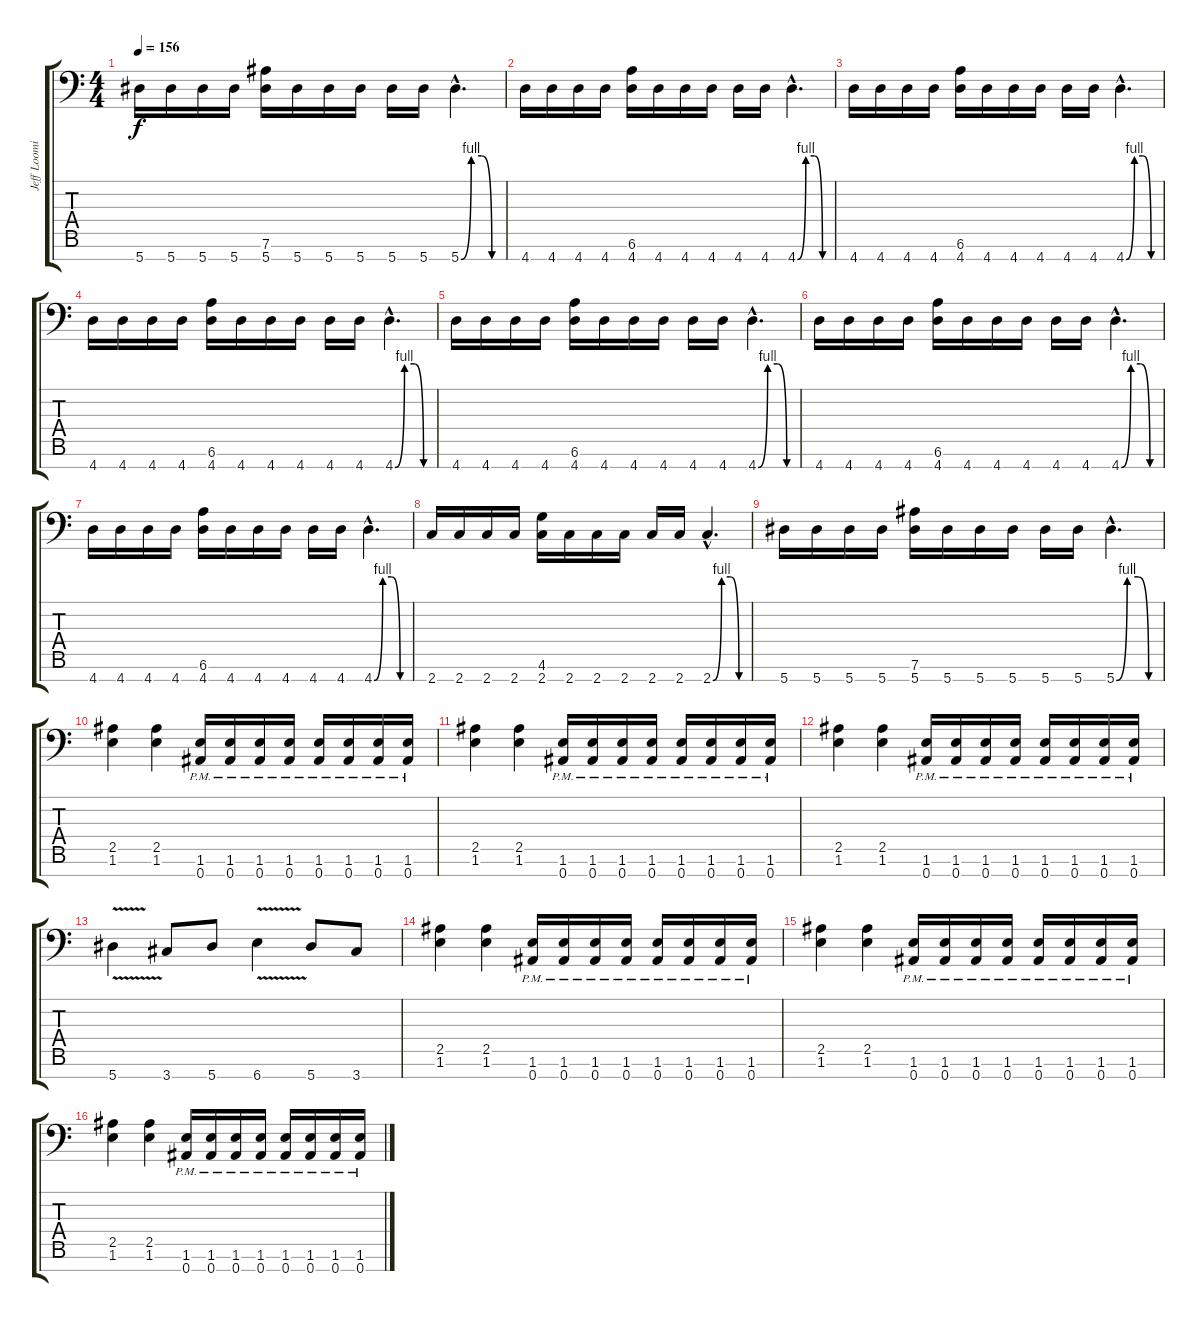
\track ("Jeff Loomis Rythme" "Jeff Loomi") {instrument distortionguitar}
\staff {score tabs}
\tuning (Eb4 Bb3 Gb3 Db3 Ab2 Eb2 Bb1) {hide}
\ts (4 4)
\tempo 156
\clef f4
\ks c
5.7.16{dy f} 5.7.16 5.7.16 5.7.16 (7.6 5.7).16 5.7.16 5.7.16 5.7.16 5.7.16 5.7.16 5.7{be (custom 0 0 15 4 30 4 45 0 60 0) hac}.4{d} |
4.7.16 4.7.16 4.7.16 4.7.16 (6.6 4.7).16 4.7.16 4.7.16 4.7.16 4.7.16 4.7.16 4.7{be (custom 0 0 15 4 30 4 45 0 60 0) hac}.4{d} |
4.7.16 4.7.16 4.7.16 4.7.16 (6.6 4.7).16 4.7.16 4.7.16 4.7.16 4.7.16 4.7.16 4.7{be (custom 0 0 15 4 30 4 45 0 60 0) hac}.4{d} |
4.7.16 4.7.16 4.7.16 4.7.16 (6.6 4.7).16 4.7.16 4.7.16 4.7.16 4.7.16 4.7.16 4.7{be (custom 0 0 15 4 30 4 45 0 60 0) hac}.4{d} |
4.7.16 4.7.16 4.7.16 4.7.16 (6.6 4.7).16 4.7.16 4.7.16 4.7.16 4.7.16 4.7.16 4.7{be (custom 0 0 15 4 30 4 45 0 60 0) hac}.4{d} |
4.7.16 4.7.16 4.7.16 4.7.16 (6.6 4.7).16 4.7.16 4.7.16 4.7.16 4.7.16 4.7.16 4.7{be (custom 0 0 15 4 30 4 45 0 60 0) hac}.4{d} |
4.7.16 4.7.16 4.7.16 4.7.16 (6.6 4.7).16 4.7.16 4.7.16 4.7.16 4.7.16 4.7.16 4.7{be (custom 0 0 15 4 30 4 45 0 60 0) hac}.4{d} |
2.7.16 2.7.16 2.7.16 2.7.16 (4.6 2.7).16 2.7.16 2.7.16 2.7.16 2.7.16 2.7.16 2.7{be (custom 0 0 15 4 30 4 45 0 60 0) hac}.4{d} |
5.7.16 5.7.16 5.7.16 5.7.16 (7.6 5.7).16 5.7.16 5.7.16 5.7.16 5.7.16 5.7.16 5.7{be (custom 0 0 15 4 30 4 45 0 60 0) hac}.4{d} |
\section ("" "")
(2.5 1.6).4{volume 15} (2.5 1.6).4 (1.6{pm} 0.7{pm}).16 (1.6{pm} 0.7{pm}).16 (1.6{pm} 0.7{pm}).16 (1.6{pm} 0.7{pm}).16 (1.6{pm} 0.7{pm}).16 (1.6{pm} 0.7{pm}).16 (1.6{pm} 0.7{pm}).16 (1.6{pm} 0.7{pm}).16 |
(2.5 1.6).4 (2.5 1.6).4 (1.6{pm} 0.7{pm}).16 (1.6{pm} 0.7{pm}).16 (1.6{pm} 0.7{pm}).16 (1.6{pm} 0.7{pm}).16 (1.6{pm} 0.7{pm}).16 (1.6{pm} 0.7{pm}).16 (1.6{pm} 0.7{pm}).16 (1.6{pm} 0.7{pm}).16 |
(2.5 1.6).4 (2.5 1.6).4 (1.6{pm} 0.7{pm}).16 (1.6{pm} 0.7{pm}).16 (1.6{pm} 0.7{pm}).16 (1.6{pm} 0.7{pm}).16 (1.6{pm} 0.7{pm}).16 (1.6{pm} 0.7{pm}).16 (1.6{pm} 0.7{pm}).16 (1.6{pm} 0.7{pm}).16 |
5.7{v}.4 3.7.8 5.7.8 6.7{v}.4 5.7.8 3.7.8 |
(2.5 1.6).4 (2.5 1.6).4 (1.6{pm} 0.7{pm}).16 (1.6{pm} 0.7{pm}).16 (1.6{pm} 0.7{pm}).16 (1.6{pm} 0.7{pm}).16 (1.6{pm} 0.7{pm}).16 (1.6{pm} 0.7{pm}).16 (1.6{pm} 0.7{pm}).16 (1.6{pm} 0.7{pm}).16 |
(2.5 1.6).4 (2.5 1.6).4 (1.6{pm} 0.7{pm}).16 (1.6{pm} 0.7{pm}).16 (1.6{pm} 0.7{pm}).16 (1.6{pm} 0.7{pm}).16 (1.6{pm} 0.7{pm}).16 (1.6{pm} 0.7{pm}).16 (1.6{pm} 0.7{pm}).16 (1.6{pm} 0.7{pm}).16 |
(2.5 1.6).4 (2.5 1.6).4 (1.6{pm} 0.7{pm}).16 (1.6{pm} 0.7{pm}).16 (1.6{pm} 0.7{pm}).16 (1.6{pm} 0.7{pm}).16 (1.6{pm} 0.7{pm}).16 (1.6{pm} 0.7{pm}).16 (1.6{pm} 0.7{pm}).16 (1.6{pm} 0.7{pm}).16
